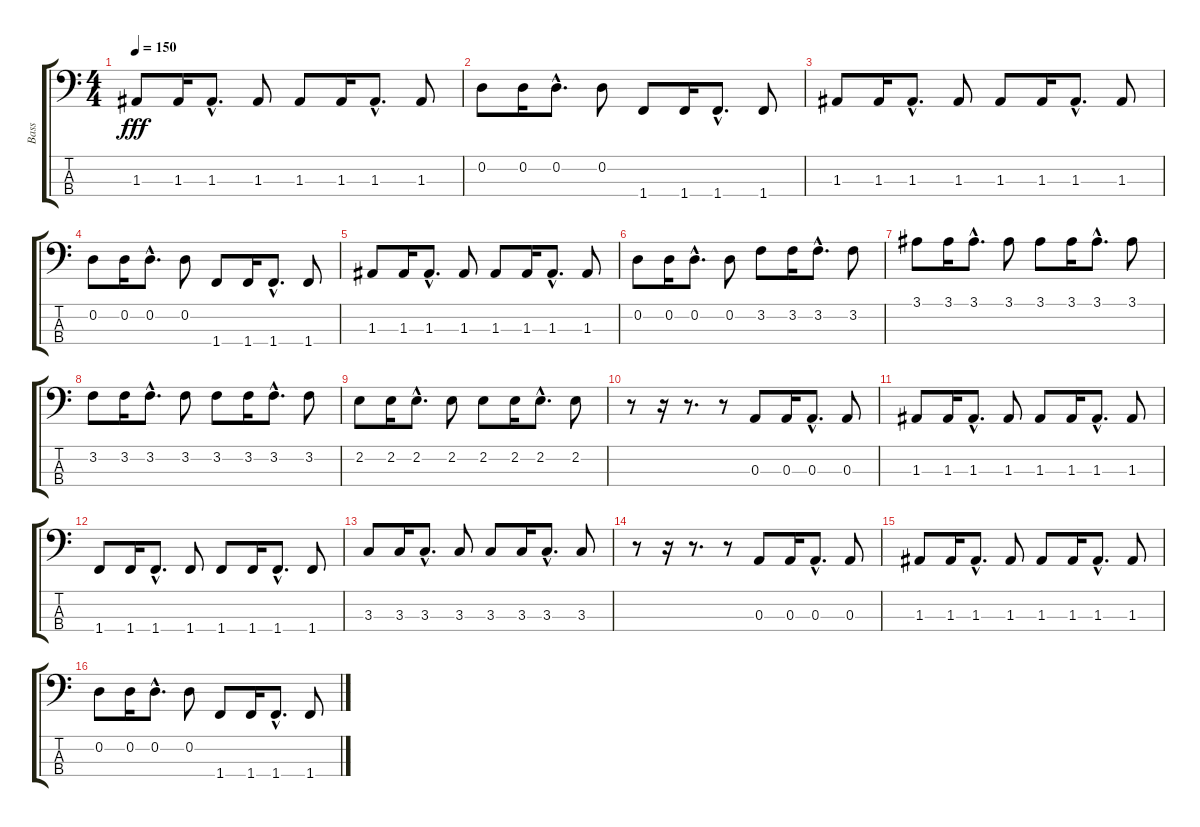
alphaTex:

\track ("Bass" "Bass") {instrument electricbasspick}
\staff {score tabs}
\tuning (G2 D2 A1 E1) {hide}
\ts (4 4)
\tempo 150
\clef f4
\ks c
1.3.8{dy fff} 1.3.16 1.3{hac}.8{d} 1.3.8 1.3.8 1.3.16 1.3{hac}.8{d} 1.3.8 |
0.2.8 0.2.16 0.2{hac}.8{d} 0.2.8 1.4.8 1.4.16 1.4{hac}.8{d} 1.4.8 |
1.3.8 1.3.16 1.3{hac}.8{d} 1.3.8 1.3.8 1.3.16 1.3{hac}.8{d} 1.3.8 |
0.2.8 0.2.16 0.2{hac}.8{d} 0.2.8 1.4.8 1.4.16 1.4{hac}.8{d} 1.4.8 |
1.3.8 1.3.16 1.3{hac}.8{d} 1.3.8 1.3.8 1.3.16 1.3{hac}.8{d} 1.3.8 |
0.2.8 0.2.16 0.2{hac}.8{d} 0.2.8 3.2.8 3.2.16 3.2{hac}.8{d} 3.2.8 |
3.1.8 3.1.16 3.1{hac}.8{d} 3.1.8 3.1.8 3.1.16 3.1{hac}.8{d} 3.1.8 |
3.2.8 3.2.16 3.2{hac}.8{d} 3.2.8 3.2.8 3.2.16 3.2{hac}.8{d} 3.2.8 |
2.2.8 2.2.16 2.2{hac}.8{d} 2.2.8 2.2.8 2.2.16 2.2{hac}.8{d} 2.2.8 |
r.8 r.16 r.8{d} r.8 0.3.8 0.3.16 0.3{hac}.8{d} 0.3.8 |
1.3.8 1.3.16 1.3{hac}.8{d} 1.3.8 1.3.8 1.3.16 1.3{hac}.8{d} 1.3.8 |
1.4.8 1.4.16 1.4{hac}.8{d} 1.4.8 1.4.8 1.4.16 1.4{hac}.8{d} 1.4.8 |
3.3.8 3.3.16 3.3{hac}.8{d} 3.3.8 3.3.8 3.3.16 3.3{hac}.8{d} 3.3.8 |
r.8 r.16 r.8{d} r.8 0.3.8 0.3.16 0.3{hac}.8{d} 0.3.8 |
1.3.8 1.3.16 1.3{hac}.8{d} 1.3.8 1.3.8 1.3.16 1.3{hac}.8{d} 1.3.8 |
0.2.8 0.2.16 0.2{hac}.8{d} 0.2.8 1.4.8 1.4.16 1.4{hac}.8{d} 1.4.8
